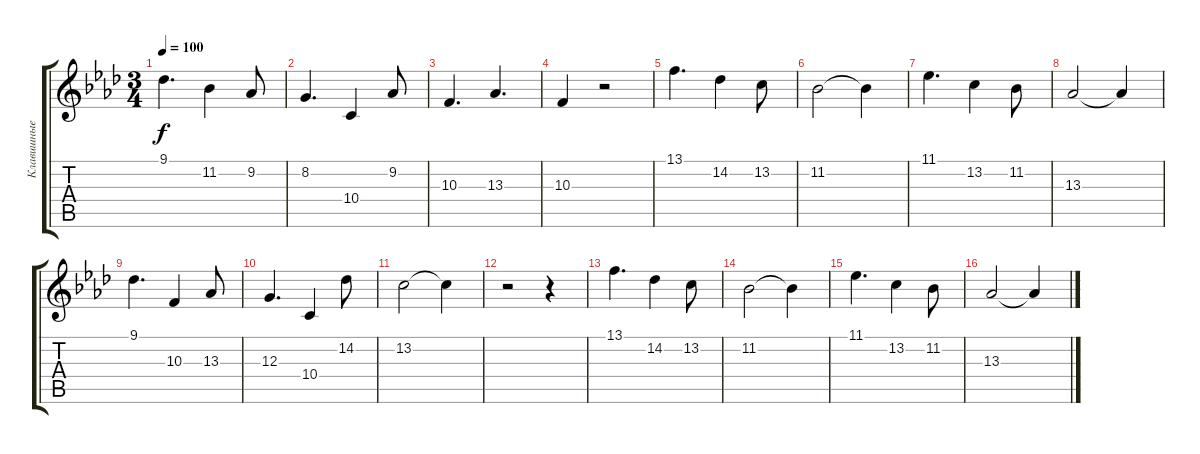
\track ("Клавишные 2" "Клавишные ") {instrument stringensemble1}
\staff {score tabs}
\tuning (E4 B3 G3 D3 A2 E2) {hide}
\ts (3 4)
\tempo 100
\clef g2
\ks fminor
9.1.4{d dy f} 11.2.4 9.2.8 |
8.2.4{d} 10.4.4 9.2.8 |
10.3.4{d} 13.3.4{d} |
10.3.4 r.2 |
13.1.4{d} 14.2.4 13.2.8 |
11.2.2 11.2{t}.4 |
11.1.4{d} 13.2.4 11.2.8 |
13.3.2 13.3{t}.4 |
9.1.4{d} 10.3.4 13.3.8 |
12.3.4{d} 10.4.4 14.2.8 |
13.2.2 13.2{t}.4 |
r.2 r.4 |
13.1.4{d} 14.2.4 13.2.8 |
11.2.2 11.2{t}.4 |
11.1.4{d} 13.2.4 11.2.8 |
13.3.2 13.3{t}.4
